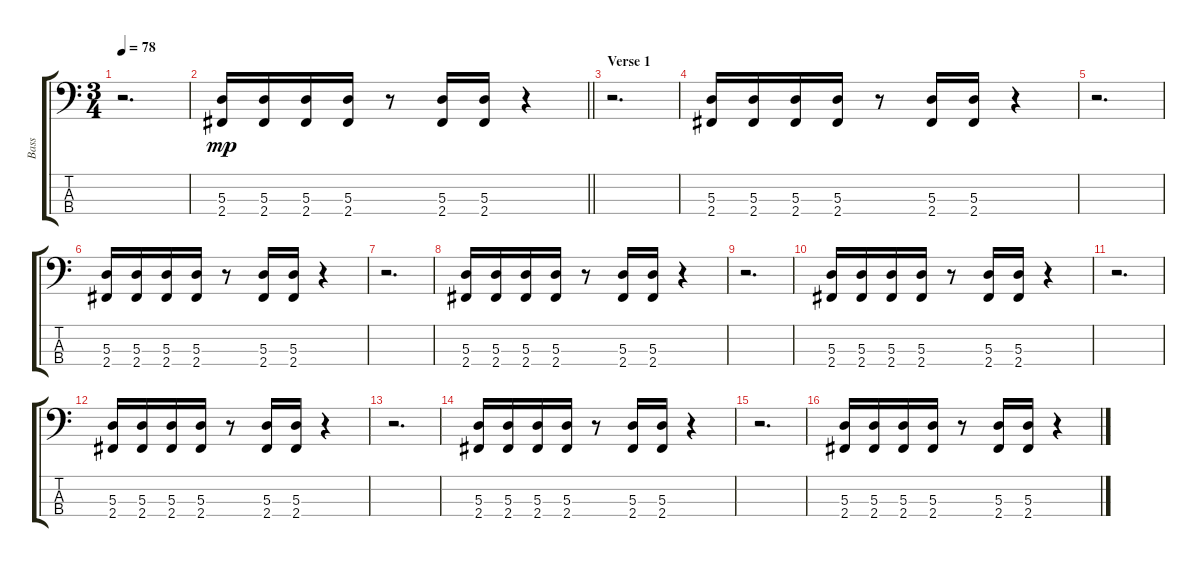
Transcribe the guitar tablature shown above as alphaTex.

\track ("Bass" "Bass") {instrument electricbassfinger}
\staff {score tabs}
\tuning (G2 D2 A1 E1) {hide}
\ts (3 4)
\tempo 78
\clef f4
\ks c
r.2{d dy mp} |
\barLineRight lightlight
(5.3 2.4).16 (5.3 2.4).16 (5.3 2.4).16 (5.3 2.4).16 r.8 (5.3 2.4).16 (5.3 2.4).16 r.4 |
\section ("" "Verse 1")
r.2{d} |
(5.3 2.4).16 (5.3 2.4).16 (5.3 2.4).16 (5.3 2.4).16 r.8 (5.3 2.4).16 (5.3 2.4).16 r.4 |
r.2{d} |
(5.3 2.4).16 (5.3 2.4).16 (5.3 2.4).16 (5.3 2.4).16 r.8 (5.3 2.4).16 (5.3 2.4).16 r.4 |
r.2{d} |
(5.3 2.4).16 (5.3 2.4).16 (5.3 2.4).16 (5.3 2.4).16 r.8 (5.3 2.4).16 (5.3 2.4).16 r.4 |
r.2{d} |
(5.3 2.4).16 (5.3 2.4).16 (5.3 2.4).16 (5.3 2.4).16 r.8 (5.3 2.4).16 (5.3 2.4).16 r.4 |
r.2{d} |
(5.3 2.4).16 (5.3 2.4).16 (5.3 2.4).16 (5.3 2.4).16 r.8 (5.3 2.4).16 (5.3 2.4).16 r.4 |
r.2{d} |
(5.3 2.4).16 (5.3 2.4).16 (5.3 2.4).16 (5.3 2.4).16 r.8 (5.3 2.4).16 (5.3 2.4).16 r.4 |
r.2{d} |
(5.3 2.4).16 (5.3 2.4).16 (5.3 2.4).16 (5.3 2.4).16 r.8 (5.3 2.4).16 (5.3 2.4).16 r.4
